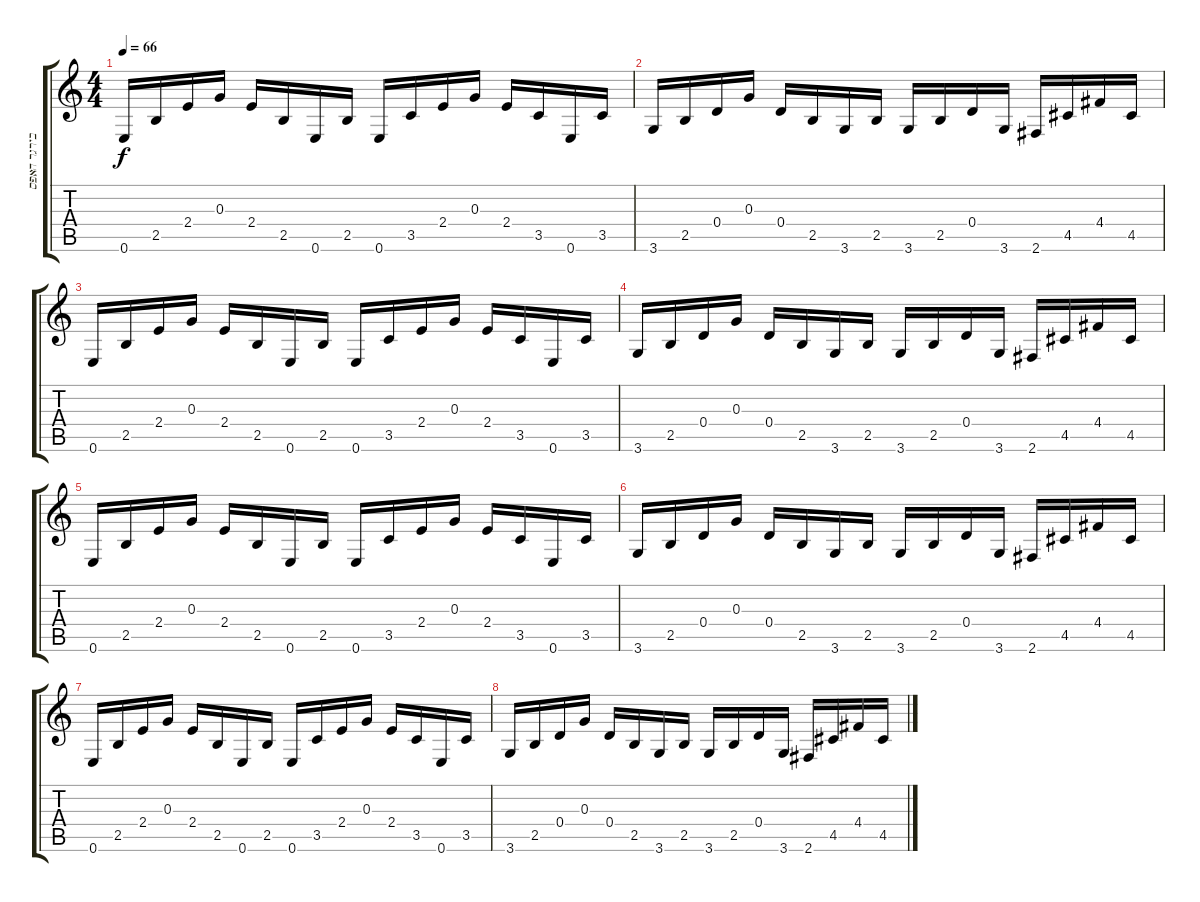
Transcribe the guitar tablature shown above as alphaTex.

\track ("בירגר האפס" "בירגר האפס") {instrument acousticguitarsteel}
\staff {score tabs}
\tuning (E4 B3 G3 D3 A2 E2) {hide}
\ts (4 4)
\tempo 66
\clef g2
\ks c
0.6.16{dy f instrument acousticguitarsteel} 2.5.16 2.4.16 0.3.16 2.4.16 2.5.16 0.6.16 2.5.16 0.6.16 3.5.16 2.4.16 0.3.16 2.4.16 3.5.16 0.6.16 3.5.16 |
3.6.16 2.5.16 0.4.16 0.3.16 0.4.16 2.5.16 3.6.16 2.5.16 3.6.16 2.5.16 0.4.16 3.6.16 2.6.16 4.5.16 4.4.16 4.5.16 |
0.6.16 2.5.16 2.4.16 0.3.16 2.4.16 2.5.16 0.6.16 2.5.16 0.6.16 3.5.16 2.4.16 0.3.16 2.4.16 3.5.16 0.6.16 3.5.16 |
3.6.16 2.5.16 0.4.16 0.3.16 0.4.16 2.5.16 3.6.16 2.5.16 3.6.16 2.5.16 0.4.16 3.6.16 2.6.16 4.5.16 4.4.16 4.5.16 |
0.6.16 2.5.16 2.4.16 0.3.16 2.4.16 2.5.16 0.6.16 2.5.16 0.6.16 3.5.16 2.4.16 0.3.16 2.4.16 3.5.16 0.6.16 3.5.16 |
3.6.16 2.5.16 0.4.16 0.3.16 0.4.16 2.5.16 3.6.16 2.5.16 3.6.16 2.5.16 0.4.16 3.6.16 2.6.16 4.5.16 4.4.16 4.5.16 |
0.6.16 2.5.16 2.4.16 0.3.16 2.4.16 2.5.16 0.6.16 2.5.16 0.6.16 3.5.16 2.4.16 0.3.16 2.4.16 3.5.16 0.6.16 3.5.16 |
3.6.16 2.5.16 0.4.16 0.3.16 0.4.16 2.5.16 3.6.16 2.5.16 3.6.16 2.5.16 0.4.16 3.6.16 2.6.16 4.5.16 4.4.16 4.5.16
